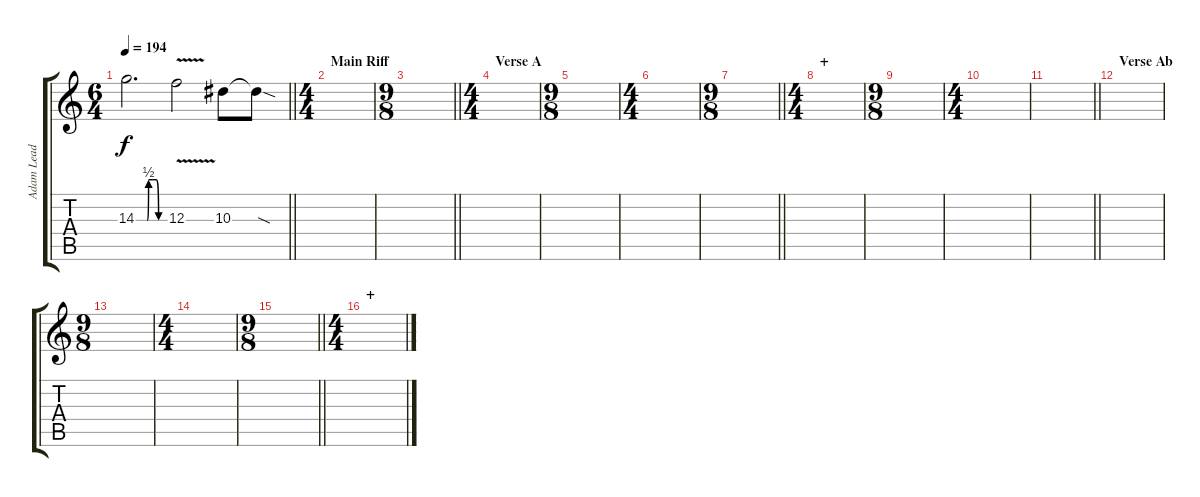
\track ("Adam Lead" "Adam Lead") {instrument distortionguitar}
\staff {score tabs}
\tuning (D4 A3 F3 C3 G2 C2) {hide}
\ts (6 4)
\tempo 194
\clef g2
\barLineRight lightlight
\ks c
14.3{be (custom 0 0 12 0 19 0 23 0 26 2 29 2 35 2 42 2 47 0 57 0 60 0)}.2{d dy f} 12.3{v}.2 10.3.8 10.3{sod t}.8 |
\ts (4 4)
\section ("" "Main Riff")
|
\ts (9 8)
\barLineRight lightlight
|
\ts (4 4)
\section ("" "Verse A")
|
\ts (9 8)
|
\ts (4 4)
|
\ts (9 8)
\barLineRight lightlight
|
\ts (4 4)
\section ("" "+")
|
\ts (9 8)
|
\ts (4 4)
|
\barLineRight lightlight
|
\section ("" "Verse Ab")
|
\ts (9 8)
|
\ts (4 4)
|
\ts (9 8)
\barLineRight lightlight
|
\ts (4 4)
\section ("" "+")
